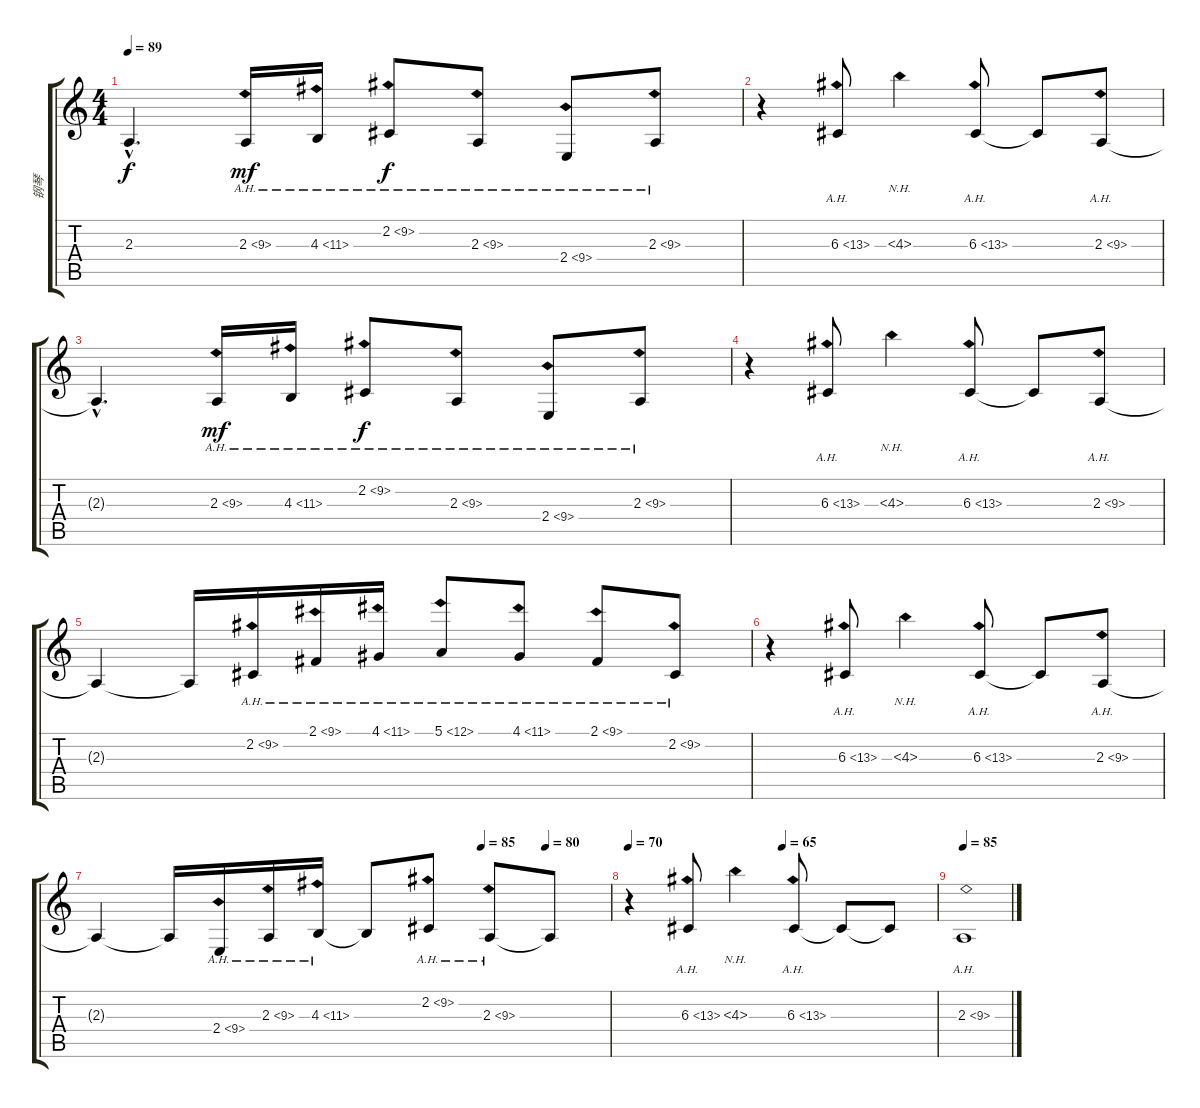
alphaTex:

\track ("钢琴" "钢琴") {instrument acousticgrandpiano}
\staff {score tabs}
\tuning (E4 B3 G3 D3 A2 E2) {hide}
\ts (4 4)
\tempo 89
\clef g2
\ks c
2.3{hac t}.4{d dy f} 2.3{ah 7}.16{dy mf} 4.3{ah 7}.16 2.2{ah 7}.8{dy f} 2.3{ah 7}.8 2.4{ah 7}.8 2.3{ah 7}.8 |
r.4 6.3{ah 7}.8 4.3{nh}.4 6.3{ah 7}.8 6.3{t}.8 2.3{ah 7}.8 |
2.3{hac t}.4{d} 2.3{ah 7}.16{dy mf} 4.3{ah 7}.16 2.2{ah 7}.8{dy f} 2.3{ah 7}.8 2.4{ah 7}.8 2.3{ah 7}.8 |
r.4 6.3{ah 7}.8 4.3{nh}.4 6.3{ah 7}.8 6.3{t}.8 2.3{ah 7}.8 |
2.3{t}.4 2.3{t}.16 2.2{ah 7}.16 2.1{ah 7}.16 4.1{ah 7}.16 5.1{ah 7}.8 4.1{ah 7}.8 2.1{ah 7}.8 2.2{ah 7}.8 |
r.4 6.3{ah 7}.8 4.3{nh}.4 6.3{ah 7}.8 6.3{t}.8 2.3{ah 7}.8 |
\tempo (85 0.75)
\tempo (80 0.875)
2.3{t}.4 2.3{t}.16 2.4{ah 7}.16 2.3{ah 7}.16 4.3{ah 7}.16 4.3{t}.8 2.2{ah 7}.8 2.3{ah 7}.8 2.3{t}.8 |
\tempo 70
\tempo (65 0.5)
r.4 6.3{ah 7}.8 4.3{nh}.4 6.3{ah 7}.8 6.3{t}.8 6.3{t}.8 |
\tempo 85
2.3{ah 7}.1
